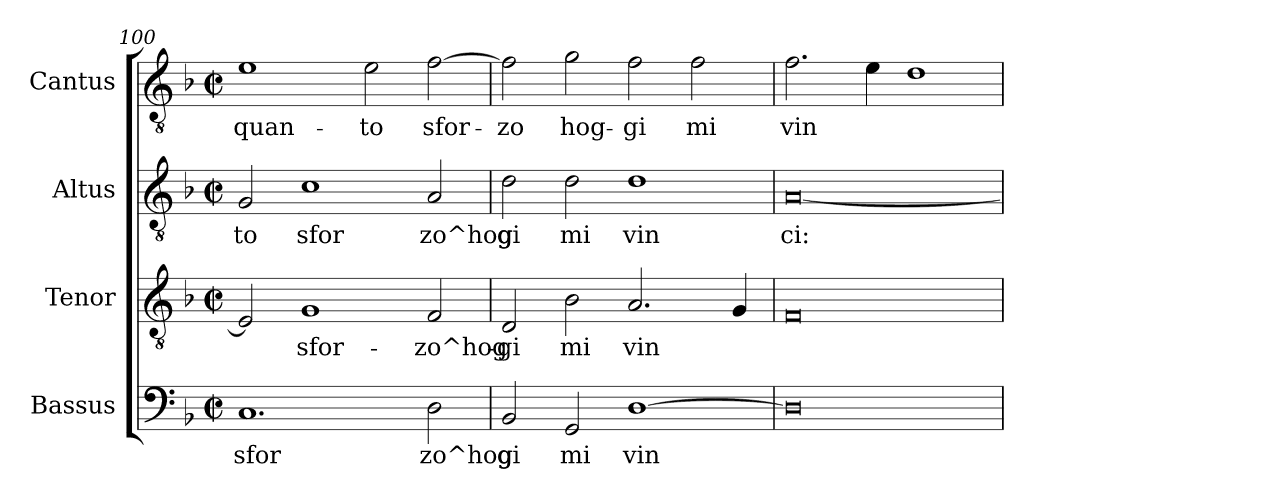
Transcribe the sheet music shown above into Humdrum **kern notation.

**kern	**text	**kern	**text	**kern	**text	**kern	**text
*part4	*part4	*part3	*part3	*part2	*part2	*part1	*part1
*staff4	*staff4	*staff3	*staff3	*staff2	*staff2	*staff1	*staff1
*I"Bassus	*	*I"Tenor	*	*I"Altus	*	*I"Cantus	*
*I'Bassus	*	*I'Tenor	*	*I'Altus	*	*I'Cantus	*
*clefF4	*	*clefGv2	*	*clefGv2	*	*clefGv2	*
*k[b-]	*	*k[b-]	*	*k[b-]	*	*k[b-]	*
*F:	*	*F:	*	*F:	*	*F:	*
*M2/2	*	*M2/2	*	*M2/2	*	*M2/2	*
*met(c|)	*	*met(c|)	*	*met(c|)	*	*met(c|)	*
=100	=100	=100	=100	=100	=100	=100	=100
!	!LO:LY:b:cj	!	!LO:LY:b:cj	!	!LO:LY:b:cj	!	!LO:LY:b:cj
1.C	sfor	2E/]	.	2G/	to	1e	quan-
!	!	!	!LO:LY:b:cj	!	!LO:LY:b:cj	!	!
.	.	1G	sfor-	1c	sfor	.	.
!	!	!	!	!	!	!	!LO:LY:b:cj
.	.	.	.	.	.	2e\	-to
!	!LO:LY:b:cj	!	!LO:LY:b:cj	!	!LO:LY:b:cj	!	!LO:LY:b:cj
2D\	zo^hog	2F/	-zo^hog-	2A/	zo^hog	[>2f\	sfor-
=101	=101	=101	=101	=101	=101	=101	=101
!	!LO:LY:b:cj	!	!LO:LY:b:cj	!	!LO:LY:b:cj	!	!LO:LY:b:cj
2BB-/	gi	2D/	-gi	2d\	gi	2f\]	-zo
!	!LO:LY:b:cj	!	!LO:LY:b:cj	!	!LO:LY:b:cj	!	!LO:LY:b:cj
2GG/	mi	2B-\	mi	2d\	mi	2g\	hog-
!	!LO:LY:b:cj	!	!LO:LY:b:cj	!	!LO:LY:b:cj	!	!LO:LY:b:cj
[>1D	vin	2.A/	vin-	1d	vin	2f\	-gi
!	!	!	!	!	!	!	!LO:LY:b:cj
.	.	.	.	.	.	2f\	mi
!	!	!	!LO:LY:b:cj	!	!	!	!
.	.	4G/	--	.	.	.	.
=102	=102	=102	=102	=102	=102	=102	=102
!	!LO:LY:b:cj	!	!LO:LY:b:cj	!	!LO:LY:b:cj	!	!LO:LY:b:cj
0D]	.	0F	--	[<0A	ci:	2.f\	vin-
!	!	!	!	!	!	!	!LO:LY:b:cj
.	.	.	.	.	.	4e\	--
!	!	!	!	!	!	!	!LO:LY:b:cj
.	.	.	.	.	.	1d	--
=	=	=	=	=	=	=	=
*-	*-	*-	*-	*-	*-	*-	*-
